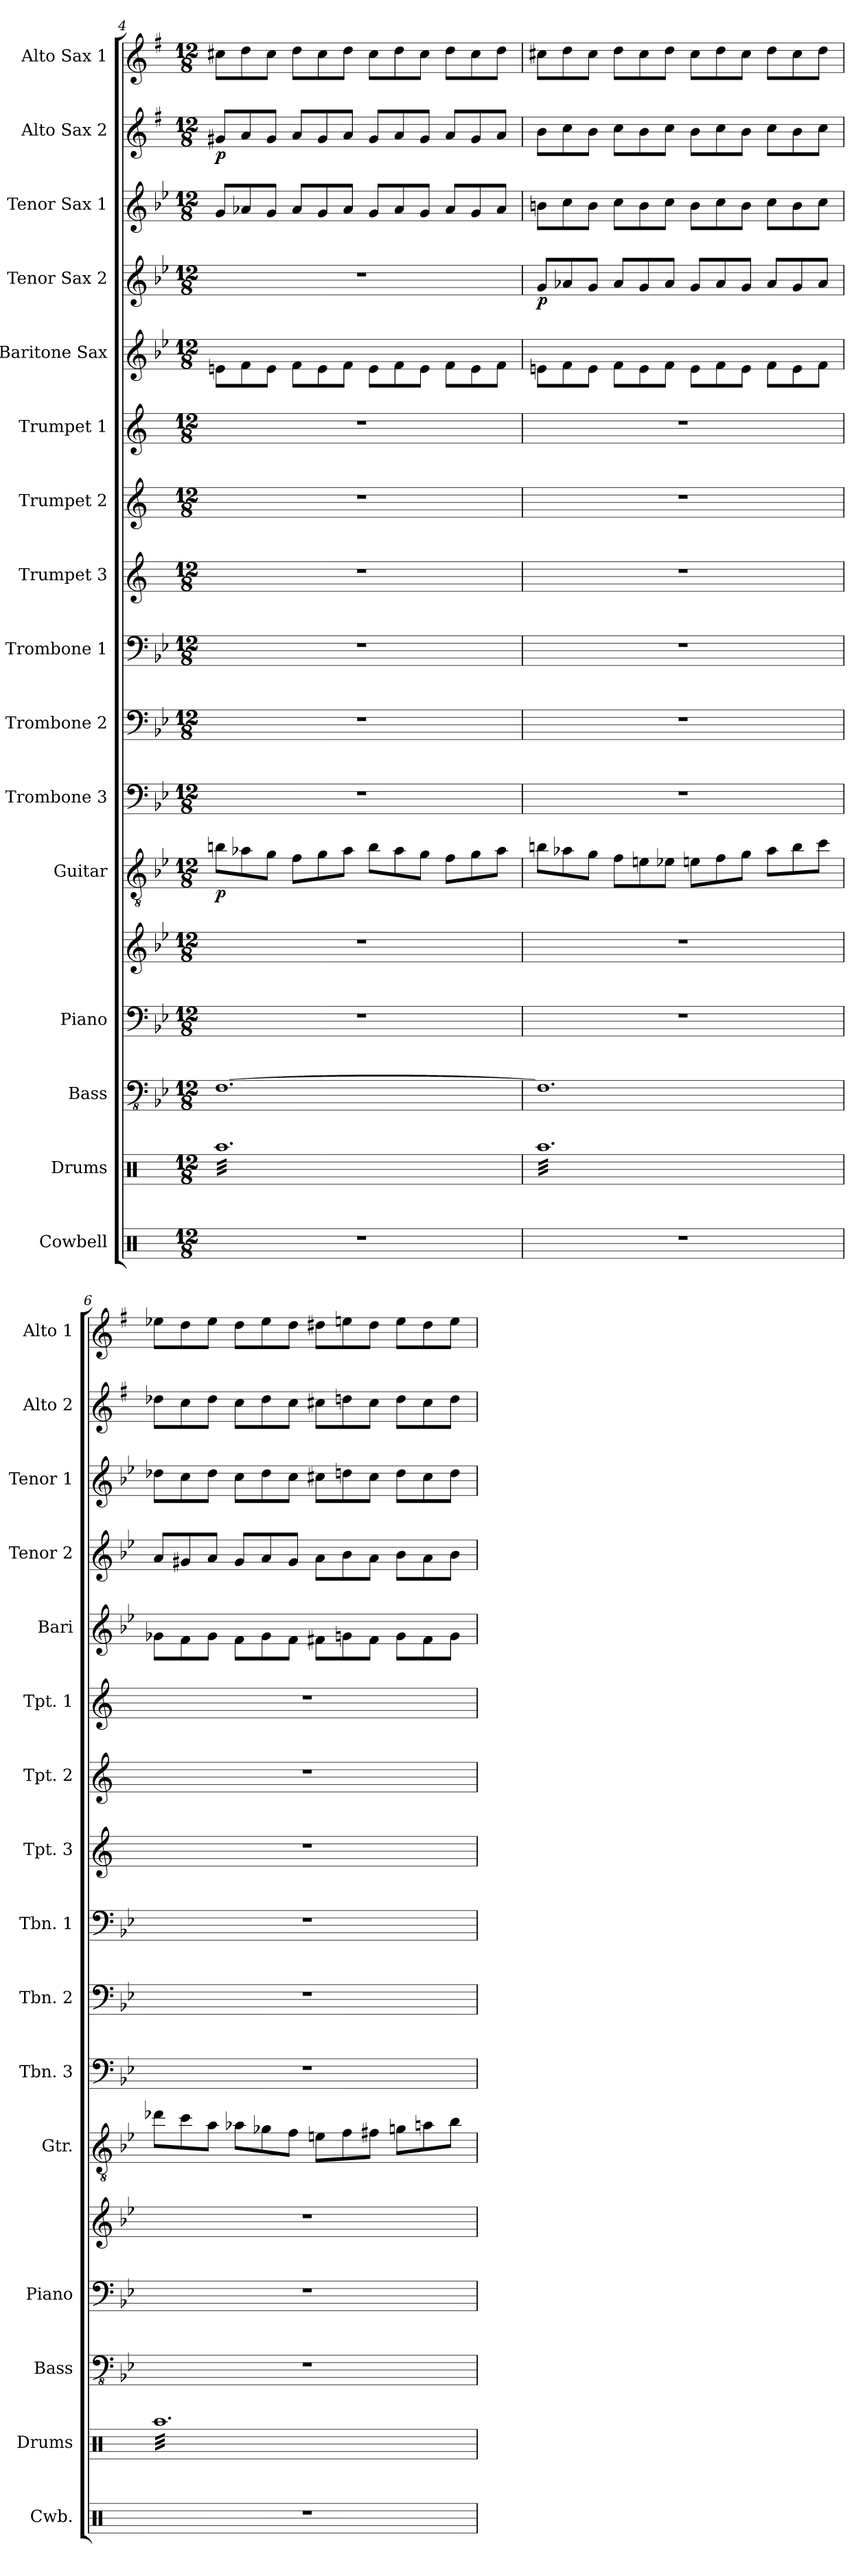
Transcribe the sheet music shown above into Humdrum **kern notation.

**kern	**kern	**kern	**kern	**kern	**kern	**dynam	**kern	**kern	**kern	**kern	**kern	**kern	**kern	**kern	**dynam	**kern	**kern	**dynam	**kern
*part16	*part15	*part14	*part13	*part13	*part12	*part12	*part11	*part10	*part9	*part8	*part7	*part6	*part5	*part4	*part4	*part3	*part2	*part2	*part1
*staff17	*staff16	*staff15	*staff14	*staff13	*staff12	*staff12	*staff11	*staff10	*staff9	*staff8	*staff7	*staff6	*staff5	*staff4	*staff4	*staff3	*staff2	*staff2	*staff1
*I"Cowbell	*I"Drums	*I"Bass	*I"Piano	*	*I"Guitar	*	*I"Trombone 3	*I"Trombone 2	*I"Trombone 1	*I"Trumpet 3	*I"Trumpet 2	*I"Trumpet 1	*I"Baritone Sax	*I"Tenor Sax 2	*	*I"Tenor Sax 1	*I"Alto Sax 2	*	*I"Alto Sax 1
*I'Cwb.	*I'Drums	*I'Bass	*I'Piano	*	*I'Gtr.	*	*I'Tbn. 3	*I'Tbn. 2	*I'Tbn. 1	*I'Tpt. 3	*I'Tpt. 2	*I'Tpt. 1	*I'Bari	*I'Tenor 2	*	*I'Tenor 1	*I'Alto 2	*	*I'Alto 1
*clefX	*clefX	*clefFv4	*clefF4	*clefG2	*clefGv2	*	*clefF4	*clefF4	*clefF4	*clefG2	*clefG2	*clefG2	*clefG2	*clefG2	*	*clefG2	*clefG2	*	*clefG2
*	*	*	*	*	*	*	*	*	*	*ITrd1c2	*ITrd1c2	*ITrd1c2	*ITrd12c21	*ITrd8c14	*	*ITrd8c14	*ITrd5c9	*	*ITrd5c9
*k[]	*k[]	*k[b-e-]	*k[b-e-]	*k[b-e-]	*k[b-e-]	*	*k[b-e-]	*k[b-e-]	*k[b-e-]	*k[b-e-]	*k[b-e-]	*k[b-e-]	*k[b-e-]	*k[b-e-]	*	*k[b-e-]	*k[b-e-]	*	*k[b-e-]
*M12/8	*M12/8	*M12/8	*M12/8	*M12/8	*M12/8	*	*M12/8	*M12/8	*M12/8	*M12/8	*M12/8	*M12/8	*M12/8	*M12/8	*	*M12/8	*M12/8	*	*M12/8
=4	=4	=4	=4	=4	=4	=4	=4	=4	=4	=4	=4	=4	=4	=4	=4	=4	=4	=4	=4
!	!	!	!	!	!	!LO:DY:b	!	!	!	!	!	!	!	!	!	!	!	!LO:DY:b	!
*	*tremolo	*	*	*	*	*	*	*	*	*	*	*	*	*	*	*	*	*	*
1.r	32RaaLLL	[1.FF	1.r	1.r	8bn\L	p	1.r	1.r	1.r	1.r	1.r	1.r	8En\L	1.r	.	8G/L	8Bn/L	p	8en\L
.	32Raa	.	.	.	.	.	.	.	.	.	.	.	.	.	.	.	.	.	.
.	32Raa	.	.	.	.	.	.	.	.	.	.	.	.	.	.	.	.	.	.
.	32Raa	.	.	.	.	.	.	.	.	.	.	.	.	.	.	.	.	.	.
.	32Raa	.	.	.	8a-X\	.	.	.	.	.	.	.	8F\	.	.	8A-X/	8c/	.	8f\
.	32Raa	.	.	.	.	.	.	.	.	.	.	.	.	.	.	.	.	.	.
.	32Raa	.	.	.	.	.	.	.	.	.	.	.	.	.	.	.	.	.	.
.	32Raa	.	.	.	.	.	.	.	.	.	.	.	.	.	.	.	.	.	.
.	32Raa	.	.	.	8g\J	.	.	.	.	.	.	.	8E\J	.	.	8G/J	8B/J	.	8e\J
.	32Raa	.	.	.	.	.	.	.	.	.	.	.	.	.	.	.	.	.	.
.	32Raa	.	.	.	.	.	.	.	.	.	.	.	.	.	.	.	.	.	.
.	32Raa	.	.	.	.	.	.	.	.	.	.	.	.	.	.	.	.	.	.
.	32Raa	.	.	.	8f\L	.	.	.	.	.	.	.	8F\L	.	.	8A-/L	8c/L	.	8f\L
.	32Raa	.	.	.	.	.	.	.	.	.	.	.	.	.	.	.	.	.	.
.	32Raa	.	.	.	.	.	.	.	.	.	.	.	.	.	.	.	.	.	.
.	32Raa	.	.	.	.	.	.	.	.	.	.	.	.	.	.	.	.	.	.
.	32Raa	.	.	.	8g\	.	.	.	.	.	.	.	8E\	.	.	8G/	8B/	.	8e\
.	32Raa	.	.	.	.	.	.	.	.	.	.	.	.	.	.	.	.	.	.
.	32Raa	.	.	.	.	.	.	.	.	.	.	.	.	.	.	.	.	.	.
.	32Raa	.	.	.	.	.	.	.	.	.	.	.	.	.	.	.	.	.	.
.	32Raa	.	.	.	8a-\J	.	.	.	.	.	.	.	8F\J	.	.	8A-/J	8c/J	.	8f\J
.	32Raa	.	.	.	.	.	.	.	.	.	.	.	.	.	.	.	.	.	.
.	32Raa	.	.	.	.	.	.	.	.	.	.	.	.	.	.	.	.	.	.
.	32Raa	.	.	.	.	.	.	.	.	.	.	.	.	.	.	.	.	.	.
.	32Raa	.	.	.	8b\L	.	.	.	.	.	.	.	8E\L	.	.	8G/L	8B/L	.	8e\L
.	32Raa	.	.	.	.	.	.	.	.	.	.	.	.	.	.	.	.	.	.
.	32Raa	.	.	.	.	.	.	.	.	.	.	.	.	.	.	.	.	.	.
.	32Raa	.	.	.	.	.	.	.	.	.	.	.	.	.	.	.	.	.	.
.	32Raa	.	.	.	8a-\	.	.	.	.	.	.	.	8F\	.	.	8A-/	8c/	.	8f\
.	32Raa	.	.	.	.	.	.	.	.	.	.	.	.	.	.	.	.	.	.
.	32Raa	.	.	.	.	.	.	.	.	.	.	.	.	.	.	.	.	.	.
.	32Raa	.	.	.	.	.	.	.	.	.	.	.	.	.	.	.	.	.	.
.	32Raa	.	.	.	8g\J	.	.	.	.	.	.	.	8E\J	.	.	8G/J	8B/J	.	8e\J
.	32Raa	.	.	.	.	.	.	.	.	.	.	.	.	.	.	.	.	.	.
.	32Raa	.	.	.	.	.	.	.	.	.	.	.	.	.	.	.	.	.	.
.	32Raa	.	.	.	.	.	.	.	.	.	.	.	.	.	.	.	.	.	.
.	32Raa	.	.	.	8f\L	.	.	.	.	.	.	.	8F\L	.	.	8A-/L	8c/L	.	8f\L
.	32Raa	.	.	.	.	.	.	.	.	.	.	.	.	.	.	.	.	.	.
.	32Raa	.	.	.	.	.	.	.	.	.	.	.	.	.	.	.	.	.	.
.	32Raa	.	.	.	.	.	.	.	.	.	.	.	.	.	.	.	.	.	.
.	32Raa	.	.	.	8g\	.	.	.	.	.	.	.	8E\	.	.	8G/	8B/	.	8e\
.	32Raa	.	.	.	.	.	.	.	.	.	.	.	.	.	.	.	.	.	.
.	32Raa	.	.	.	.	.	.	.	.	.	.	.	.	.	.	.	.	.	.
.	32Raa	.	.	.	.	.	.	.	.	.	.	.	.	.	.	.	.	.	.
.	32Raa	.	.	.	8a-\J	.	.	.	.	.	.	.	8F\J	.	.	8A-/J	8c/J	.	8f\J
.	32Raa	.	.	.	.	.	.	.	.	.	.	.	.	.	.	.	.	.	.
.	32Raa	.	.	.	.	.	.	.	.	.	.	.	.	.	.	.	.	.	.
.	32RaaJJJ	.	.	.	.	.	.	.	.	.	.	.	.	.	.	.	.	.	.
!!LO:PB:g=z
=5	=5	=5	=5	=5	=5	=5	=5	=5	=5	=5	=5	=5	=5	=5	=5	=5	=5	=5	=5
!	!	!	!	!	!	!	!	!	!	!	!	!	!	!	!LO:DY:b	!	!	!	!
1.r	32RaaLLL	1.FF]	1.r	1.r	8bn\L	.	1.r	1.r	1.r	1.r	1.r	1.r	8En\L	8G/L	p	8Bn\L	8d\L	.	8en\L
.	32Raa	.	.	.	.	.	.	.	.	.	.	.	.	.	.	.	.	.	.
.	32Raa	.	.	.	.	.	.	.	.	.	.	.	.	.	.	.	.	.	.
.	32Raa	.	.	.	.	.	.	.	.	.	.	.	.	.	.	.	.	.	.
.	32Raa	.	.	.	8a-X\	.	.	.	.	.	.	.	8F\	8A-X/	.	8c\	8e-\	.	8f\
.	32Raa	.	.	.	.	.	.	.	.	.	.	.	.	.	.	.	.	.	.
.	32Raa	.	.	.	.	.	.	.	.	.	.	.	.	.	.	.	.	.	.
.	32Raa	.	.	.	.	.	.	.	.	.	.	.	.	.	.	.	.	.	.
.	32Raa	.	.	.	8g\J	.	.	.	.	.	.	.	8E\J	8G/J	.	8B\J	8d\J	.	8e\J
.	32Raa	.	.	.	.	.	.	.	.	.	.	.	.	.	.	.	.	.	.
.	32Raa	.	.	.	.	.	.	.	.	.	.	.	.	.	.	.	.	.	.
.	32Raa	.	.	.	.	.	.	.	.	.	.	.	.	.	.	.	.	.	.
.	32Raa	.	.	.	8f\L	.	.	.	.	.	.	.	8F\L	8A-/L	.	8c\L	8e-\L	.	8f\L
.	32Raa	.	.	.	.	.	.	.	.	.	.	.	.	.	.	.	.	.	.
.	32Raa	.	.	.	.	.	.	.	.	.	.	.	.	.	.	.	.	.	.
.	32Raa	.	.	.	.	.	.	.	.	.	.	.	.	.	.	.	.	.	.
.	32Raa	.	.	.	8en\	.	.	.	.	.	.	.	8E\	8G/	.	8B\	8d\	.	8e\
.	32Raa	.	.	.	.	.	.	.	.	.	.	.	.	.	.	.	.	.	.
.	32Raa	.	.	.	.	.	.	.	.	.	.	.	.	.	.	.	.	.	.
.	32Raa	.	.	.	.	.	.	.	.	.	.	.	.	.	.	.	.	.	.
.	32Raa	.	.	.	8e-X\J	.	.	.	.	.	.	.	8F\J	8A-/J	.	8c\J	8e-\J	.	8f\J
.	32Raa	.	.	.	.	.	.	.	.	.	.	.	.	.	.	.	.	.	.
.	32Raa	.	.	.	.	.	.	.	.	.	.	.	.	.	.	.	.	.	.
.	32Raa	.	.	.	.	.	.	.	.	.	.	.	.	.	.	.	.	.	.
.	32Raa	.	.	.	8en\L	.	.	.	.	.	.	.	8E\L	8G/L	.	8B\L	8d\L	.	8e\L
.	32Raa	.	.	.	.	.	.	.	.	.	.	.	.	.	.	.	.	.	.
.	32Raa	.	.	.	.	.	.	.	.	.	.	.	.	.	.	.	.	.	.
.	32Raa	.	.	.	.	.	.	.	.	.	.	.	.	.	.	.	.	.	.
.	32Raa	.	.	.	8f\	.	.	.	.	.	.	.	8F\	8A-/	.	8c\	8e-\	.	8f\
.	32Raa	.	.	.	.	.	.	.	.	.	.	.	.	.	.	.	.	.	.
.	32Raa	.	.	.	.	.	.	.	.	.	.	.	.	.	.	.	.	.	.
.	32Raa	.	.	.	.	.	.	.	.	.	.	.	.	.	.	.	.	.	.
.	32Raa	.	.	.	8g\J	.	.	.	.	.	.	.	8E\J	8G/J	.	8B\J	8d\J	.	8e\J
.	32Raa	.	.	.	.	.	.	.	.	.	.	.	.	.	.	.	.	.	.
.	32Raa	.	.	.	.	.	.	.	.	.	.	.	.	.	.	.	.	.	.
.	32Raa	.	.	.	.	.	.	.	.	.	.	.	.	.	.	.	.	.	.
.	32Raa	.	.	.	8a-\L	.	.	.	.	.	.	.	8F\L	8A-/L	.	8c\L	8e-\L	.	8f\L
.	32Raa	.	.	.	.	.	.	.	.	.	.	.	.	.	.	.	.	.	.
.	32Raa	.	.	.	.	.	.	.	.	.	.	.	.	.	.	.	.	.	.
.	32Raa	.	.	.	.	.	.	.	.	.	.	.	.	.	.	.	.	.	.
.	32Raa	.	.	.	8b\	.	.	.	.	.	.	.	8E\	8G/	.	8B\	8d\	.	8e\
.	32Raa	.	.	.	.	.	.	.	.	.	.	.	.	.	.	.	.	.	.
.	32Raa	.	.	.	.	.	.	.	.	.	.	.	.	.	.	.	.	.	.
.	32Raa	.	.	.	.	.	.	.	.	.	.	.	.	.	.	.	.	.	.
.	32Raa	.	.	.	8cc\J	.	.	.	.	.	.	.	8F\J	8A-/J	.	8c\J	8e-\J	.	8f\J
.	32Raa	.	.	.	.	.	.	.	.	.	.	.	.	.	.	.	.	.	.
.	32Raa	.	.	.	.	.	.	.	.	.	.	.	.	.	.	.	.	.	.
.	32RaaJJJ	.	.	.	.	.	.	.	.	.	.	.	.	.	.	.	.	.	.
=6	=6	=6	=6	=6	=6	=6	=6	=6	=6	=6	=6	=6	=6	=6	=6	=6	=6	=6	=6
1.r	32RaaLLL	1.r	1.r	1.r	8dd-X\L	.	1.r	1.r	1.r	1.r	1.r	1.r	8G-X\L	8A/L	.	8d-X\L	8f-X\L	.	8g-X\L
.	32Raa	.	.	.	.	.	.	.	.	.	.	.	.	.	.	.	.	.	.
.	32Raa	.	.	.	.	.	.	.	.	.	.	.	.	.	.	.	.	.	.
.	32Raa	.	.	.	.	.	.	.	.	.	.	.	.	.	.	.	.	.	.
.	32Raa	.	.	.	8cc\	.	.	.	.	.	.	.	8F\	8G#X/	.	8c\	8e-\	.	8f\
.	32Raa	.	.	.	.	.	.	.	.	.	.	.	.	.	.	.	.	.	.
.	32Raa	.	.	.	.	.	.	.	.	.	.	.	.	.	.	.	.	.	.
.	32Raa	.	.	.	.	.	.	.	.	.	.	.	.	.	.	.	.	.	.
.	32Raa	.	.	.	8a\J	.	.	.	.	.	.	.	8G-\J	8A/J	.	8d-\J	8f-\J	.	8g-\J
.	32Raa	.	.	.	.	.	.	.	.	.	.	.	.	.	.	.	.	.	.
.	32Raa	.	.	.	.	.	.	.	.	.	.	.	.	.	.	.	.	.	.
.	32Raa	.	.	.	.	.	.	.	.	.	.	.	.	.	.	.	.	.	.
.	32Raa	.	.	.	8a-X\L	.	.	.	.	.	.	.	8F\L	8G#/L	.	8c\L	8e-\L	.	8f\L
.	32Raa	.	.	.	.	.	.	.	.	.	.	.	.	.	.	.	.	.	.
.	32Raa	.	.	.	.	.	.	.	.	.	.	.	.	.	.	.	.	.	.
.	32Raa	.	.	.	.	.	.	.	.	.	.	.	.	.	.	.	.	.	.
.	32Raa	.	.	.	8g-X\	.	.	.	.	.	.	.	8G-\	8A/	.	8d-\	8f-\	.	8g-\
.	32Raa	.	.	.	.	.	.	.	.	.	.	.	.	.	.	.	.	.	.
.	32Raa	.	.	.	.	.	.	.	.	.	.	.	.	.	.	.	.	.	.
.	32Raa	.	.	.	.	.	.	.	.	.	.	.	.	.	.	.	.	.	.
.	32Raa	.	.	.	8f\J	.	.	.	.	.	.	.	8F\J	8G#/J	.	8c\J	8e-\J	.	8f\J
.	32Raa	.	.	.	.	.	.	.	.	.	.	.	.	.	.	.	.	.	.
.	32Raa	.	.	.	.	.	.	.	.	.	.	.	.	.	.	.	.	.	.
.	32Raa	.	.	.	.	.	.	.	.	.	.	.	.	.	.	.	.	.	.
.	32Raa	.	.	.	8en\L	.	.	.	.	.	.	.	8F#X\L	8A\L	.	8c#X\L	8en\L	.	8f#X\L
.	32Raa	.	.	.	.	.	.	.	.	.	.	.	.	.	.	.	.	.	.
.	32Raa	.	.	.	.	.	.	.	.	.	.	.	.	.	.	.	.	.	.
.	32Raa	.	.	.	.	.	.	.	.	.	.	.	.	.	.	.	.	.	.
.	32Raa	.	.	.	8f\	.	.	.	.	.	.	.	8Gn\	8B-\	.	8dn\	8fn\	.	8gn\
.	32Raa	.	.	.	.	.	.	.	.	.	.	.	.	.	.	.	.	.	.
.	32Raa	.	.	.	.	.	.	.	.	.	.	.	.	.	.	.	.	.	.
.	32Raa	.	.	.	.	.	.	.	.	.	.	.	.	.	.	.	.	.	.
.	32Raa	.	.	.	8f#X\J	.	.	.	.	.	.	.	8F#\J	8A\J	.	8c#\J	8e\J	.	8f#\J
.	32Raa	.	.	.	.	.	.	.	.	.	.	.	.	.	.	.	.	.	.
.	32Raa	.	.	.	.	.	.	.	.	.	.	.	.	.	.	.	.	.	.
.	32Raa	.	.	.	.	.	.	.	.	.	.	.	.	.	.	.	.	.	.
.	32Raa	.	.	.	8gn\L	.	.	.	.	.	.	.	8G\L	8B-\L	.	8d\L	8f\L	.	8g\L
.	32Raa	.	.	.	.	.	.	.	.	.	.	.	.	.	.	.	.	.	.
.	32Raa	.	.	.	.	.	.	.	.	.	.	.	.	.	.	.	.	.	.
.	32Raa	.	.	.	.	.	.	.	.	.	.	.	.	.	.	.	.	.	.
.	32Raa	.	.	.	8an\	.	.	.	.	.	.	.	8F#\	8A\	.	8c#\	8e\	.	8f#\
.	32Raa	.	.	.	.	.	.	.	.	.	.	.	.	.	.	.	.	.	.
.	32Raa	.	.	.	.	.	.	.	.	.	.	.	.	.	.	.	.	.	.
.	32Raa	.	.	.	.	.	.	.	.	.	.	.	.	.	.	.	.	.	.
.	32Raa	.	.	.	8b-\J	.	.	.	.	.	.	.	8G\J	8B-\J	.	8d\J	8f\J	.	8g\J
.	32Raa	.	.	.	.	.	.	.	.	.	.	.	.	.	.	.	.	.	.
.	32Raa	.	.	.	.	.	.	.	.	.	.	.	.	.	.	.	.	.	.
.	32RaaJJJ	.	.	.	.	.	.	.	.	.	.	.	.	.	.	.	.	.	.
*	*Xtremolo	*	*	*	*	*	*	*	*	*	*	*	*	*	*	*	*	*	*
=	=	=	=	=	=	=	=	=	=	=	=	=	=	=	=	=	=	=	=
*-	*-	*-	*-	*-	*-	*-	*-	*-	*-	*-	*-	*-	*-	*-	*-	*-	*-	*-	*-
